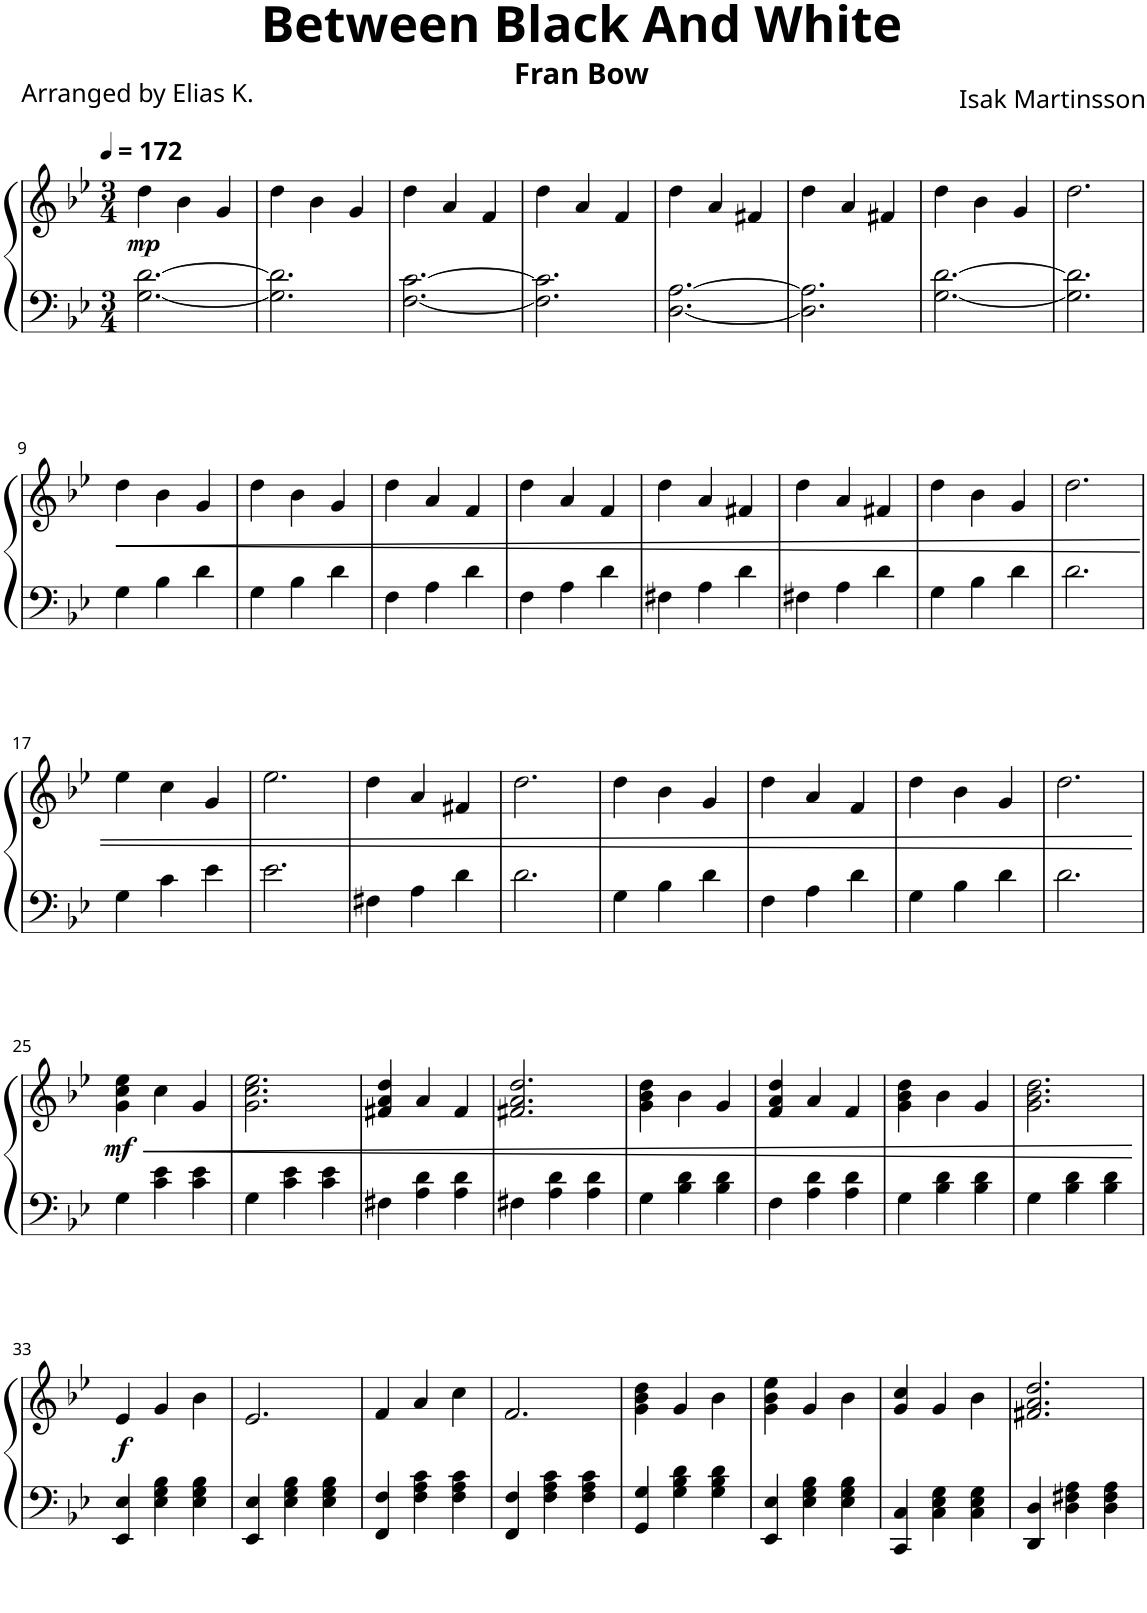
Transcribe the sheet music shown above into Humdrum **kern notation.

**kern	**kern	**dynam
*part1	*part1	*part1
*staff2	*staff1	*staff1/2
*I"Klavier	*	*
*I'Klav.	*	*
*clefF4	*clefG2	*
*k[b-e-]	*k[b-e-]	*
*M3/4	*M3/4	*
*MM172	*MM172	*
=1	=1	=1
!	!	!LO:DY:b
[2.G\ [2.d\	4dd\	mp
.	4b-\	.
.	4g/	.
=2	=2	=2
2.G\] 2.d\]	4dd\	.
.	4b-\	.
.	4g/	.
=3	=3	=3
[2.F\ [2.c\	4dd\	.
.	4a/	.
.	4f/	.
=4	=4	=4
2.F\] 2.c\]	4dd\	.
.	4a/	.
.	4f/	.
=5	=5	=5
[2.D\ [2.A\	4dd\	.
.	4a/	.
.	4f#X/	.
=6	=6	=6
2.D\] 2.A\]	4dd\	.
.	4a/	.
.	4f#X/	.
=7	=7	=7
[2.G\ [2.d\	4dd\	.
.	4b-\	.
.	4g/	.
=8	=8	=8
2.G\] 2.d\]	2.dd\	.
!!LO:LB:g=z
=9	=9	=9
!	!	!LO:HP:b
4G\	4dd\	<
4B-\	4b-\	.
4d\	4g/	.
=10	=10	=10
4G\	4dd\	.
4B-\	4b-\	.
4d\	4g/	.
=11	=11	=11
4F\	4dd\	.
4A\	4a/	.
4d\	4f/	.
=12	=12	=12
4F\	4dd\	.
4A\	4a/	.
4d\	4f/	.
=13	=13	=13
4F#X\	4dd\	.
4A\	4a/	.
4d\	4f#X/	.
=14	=14	=14
4F#X\	4dd\	.
4A\	4a/	.
4d\	4f#X/	.
=15	=15	=15
4G\	4dd\	.
4B-\	4b-\	.
4d\	4g/	.
=16	=16	=16
2.d\	2.dd\	.
!!LO:LB:g=z
=17	=17	=17
4G\	4ee-\	.
4c\	4cc\	.
4e-\	4g/	.
=18	=18	=18
2.e-\	2.ee-\	.
=19	=19	=19
4F#X\	4dd\	.
4A\	4a/	.
4d\	4f#X/	.
=20	=20	=20
2.d\	2.dd\	.
=21	=21	=21
4G\	4dd\	.
4B-\	4b-\	.
4d\	4g/	.
=22	=22	=22
4F\	4dd\	.
4A\	4a/	.
4d\	4f/	.
=23	=23	=23
4G\	4dd\	.
4B-\	4b-\	.
4d\	4g/	.
=24	=24	=24
2.d\	2.dd\	.
.	.	[
!!LO:LB:g=z
=25	=25	=25
!	!	!LO:HP:b
!	!	!LO:DY:n=1:b
4G\	4g\ 4cc\ 4ee-\	< mf
4c\ 4e-\	4cc\	.
4c\ 4e-\	4g/	.
=26	=26	=26
4G\	2.g\ 2.cc\ 2.ee-\	.
4c\ 4e-\	.	.
4c\ 4e-\	.	.
=27	=27	=27
4F#X\	4f#X/ 4a/ 4dd/	.
4A\ 4d\	4a/	.
4A\ 4d\	4f#/	.
=28	=28	=28
4F#X\	2.f#X/ 2.a/ 2.dd/	.
4A\ 4d\	.	.
4A\ 4d\	.	.
=29	=29	=29
4G\	4g\ 4b-\ 4dd\	.
4B-\ 4d\	4b-\	.
4B-\ 4d\	4g/	.
=30	=30	=30
4F\	4f/ 4a/ 4dd/	.
4A\ 4d\	4a/	.
4A\ 4d\	4f/	.
=31	=31	=31
4G\	4g\ 4b-\ 4dd\	.
4B-\ 4d\	4b-\	.
4B-\ 4d\	4g/	.
=32	=32	=32
4G\	2.g\ 2.b-\ 2.dd\	.
4B-\ 4d\	.	.
4B-\ 4d\	.	.
.	.	[
!!LO:LB:g=z
=33	=33	=33
!	!	!LO:DY:b
4EE-/ 4E-/	4e-/	f
4E-\ 4G\ 4B-\	4g/	.
4E-\ 4G\ 4B-\	4b-\	.
=34	=34	=34
4EE-/ 4E-/	2.e-/	.
4E-\ 4G\ 4B-\	.	.
4E-\ 4G\ 4B-\	.	.
=35	=35	=35
4FF/ 4F/	4f/	.
4F\ 4A\ 4c\	4a/	.
4F\ 4A\ 4c\	4cc\	.
=36	=36	=36
4FF/ 4F/	2.f/	.
4F\ 4A\ 4c\	.	.
4F\ 4A\ 4c\	.	.
=37	=37	=37
4GG/ 4G/	4g\ 4b-\ 4dd\	.
4G\ 4B-\ 4d\	4g/	.
4G\ 4B-\ 4d\	4b-\	.
=38	=38	=38
4EE-/ 4E-/	4g\ 4b-\ 4ee-\	.
4E-\ 4G\ 4B-\	4g/	.
4E-\ 4G\ 4B-\	4b-\	.
=39	=39	=39
4CC/ 4C/	4g/ 4cc/	.
4C\ 4E-\ 4G\	4g/	.
4C\ 4E-\ 4G\	4b-\	.
=40	=40	=40
4DD/ 4D/	2.f#X/ 2.a/ 2.dd/	.
4D\ 4F#X\ 4A\	.	.
4D\ 4F#\ 4A\	.	.
=	=	=
*-	*-	*-
